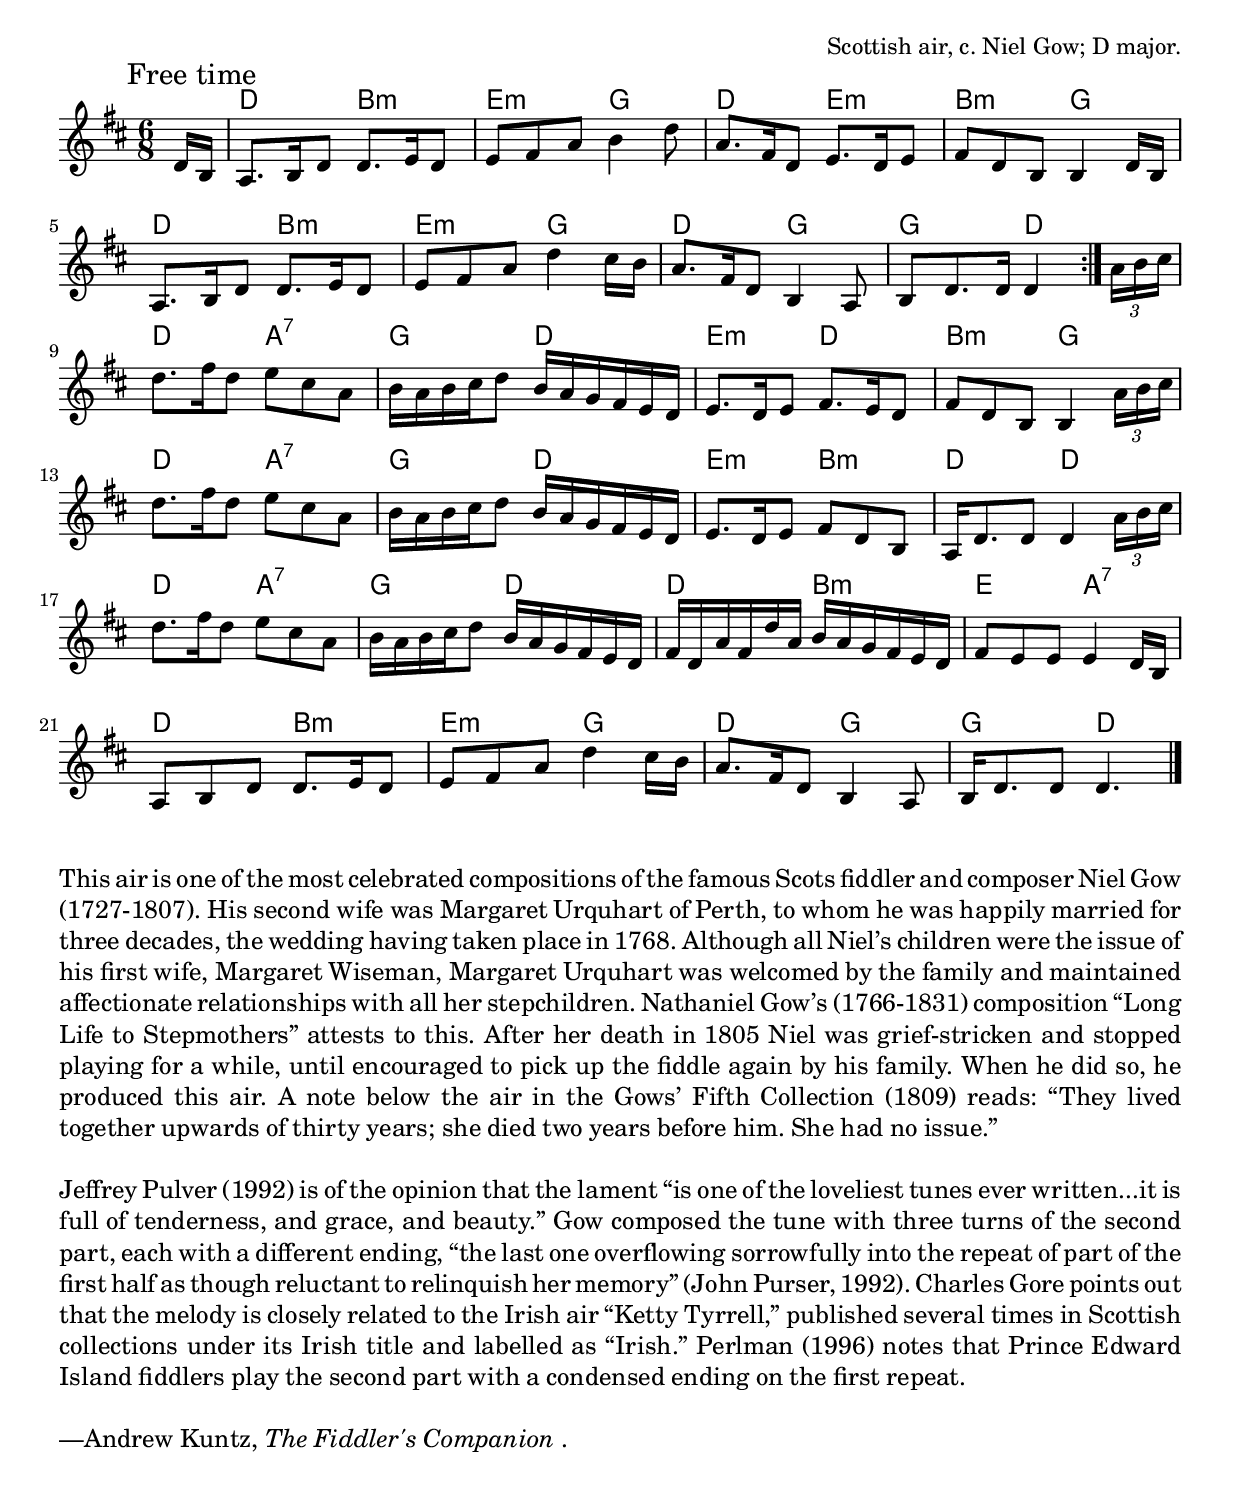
\version "2.18.2"
\include "util.ly"

\tocItem \markup "Niel Gow's Lament For The Death Of His Second Wife"

\score {
  <<
    \relative d' {
      \time 6/8
      \key d \major

      \mark "Free time"

      \repeat volta 2 {
        \partial 8 d16 b |
        a8. b16 d8 d8. e16 d8 |
        e8 fis a b4 d8 |
        a8. fis16 d8 e8. d16 e8 |
        fis8 d b b4 d16 b16 |

        a8. b16 d8 d8. e16 d8 |
        e8 fis a d4 cis16 b |
        a8. fis16 d8 b4 a8 |
        b8 d8. d16 d4
      }

      \tuplet 3/2 { a'16 b cis } |
      \break

      d8. fis16 d8 e cis a |
      b16 a b cis d8 b16 a g fis e d |
      e8. d16 e8 fis8. e16 d8 |
      fis8 d b b4 \tuplet 3/2 { a'16 b cis } |
      \break

      d8. fis16 d8 e cis a |
      b16 a b cis d8 b16 a g fis e d |
      e8. d16 e8 fis8 d b |
      a16 d8. d8 d4 \tuplet 3/2 { a'16 b cis } |
      \break

      d8. fis16 d8 e cis a |
      b16 a b cis d8 b16 a g fis e d |
      fis16 d a' fis d' a b a g fis e d |
      fis8 e e e4 d16 b |

      a8 b d d8. e16 d8 |
      e8 fis a d4 cis16 b |
      a8. fis16 d8 b4 a8 |
      b16 d8. d8 d4. |
    }

    \chords {
      \time 6/8

      \repeat volta 2 {
        \partial 8 s8 |
        d4. b4.:m | e4.:m g4. | d4. e4.:m | b4.:m g4. |
        d4. b4.:m | e4.:m g4. | d4. g4. | g4. d4
      }

      s8 |
      d4. a4.:7 | g4. d4. | e4.:m d4. | b4.:m g4. |
      d4. a4.:7 | g4. d4. | e4.:m b4.:m | d4. d4. |
      d4. a4.:7 | g4. d4. | d4. b4.:m | e4. a4.:7 |
      d4. b4.:m | e4.:m g4. | d4. g4. | g4. d4. | \bar "|."
    }
  >>

  \header {
    title = "Niel Gow's Lament For The Death Of His Second Wife"
    opus = "Scottish air, c. Niel Gow; D major."
  }
  \layout{indent=0}
}

\markuplist {
  \paragraph {
    This air is one of the most celebrated compositions of the famous
    Scots fiddler and composer Niel Gow (1727-1807). His second wife
    was Margaret Urquhart of Perth, to whom he was happily married for
    three decades, the wedding having taken place in 1768. Although all
    Niel’s children were the issue of his first wife, Margaret Wiseman,
    Margaret Urquhart was welcomed by the family and maintained
    affectionate relationships with all her stepchildren. Nathaniel Gow’s
    (1766-1831) composition “Long Life to Stepmothers” attests to this.
    After her death in 1805 Niel was grief-stricken and stopped playing
    for a while, until encouraged to pick up the fiddle again by his family.
    When he did so, he produced this air. A note below the air in the Gows’
    Fifth Collection (1809) reads: “They lived together upwards of thirty
    years; she died two years before him. She had no issue.”
  }
  \paragraph {
    Jeffrey Pulver (1992) is of the opinion that the lament “is one of the
    loveliest tunes ever written...it is full of tenderness, and grace, and
    beauty.” Gow composed the tune with three turns of the second part,
    each with a different ending, “the last one overflowing sorrowfully
    into the repeat of part of the first half as though reluctant to
    relinquish her memory” (John Purser, 1992). Charles Gore points out that
    the melody is closely related to the Irish air “Ketty Tyrrell,” published
    several times in Scottish collections under its Irish title and labelled
    as “Irish.” Perlman (1996) notes that Prince Edward Island fiddlers play
    the second part with a condensed ending on the first repeat.
  }
  \paragraph {
    —Andrew Kuntz, \italic{The Fiddler's Companion}.
  }
}